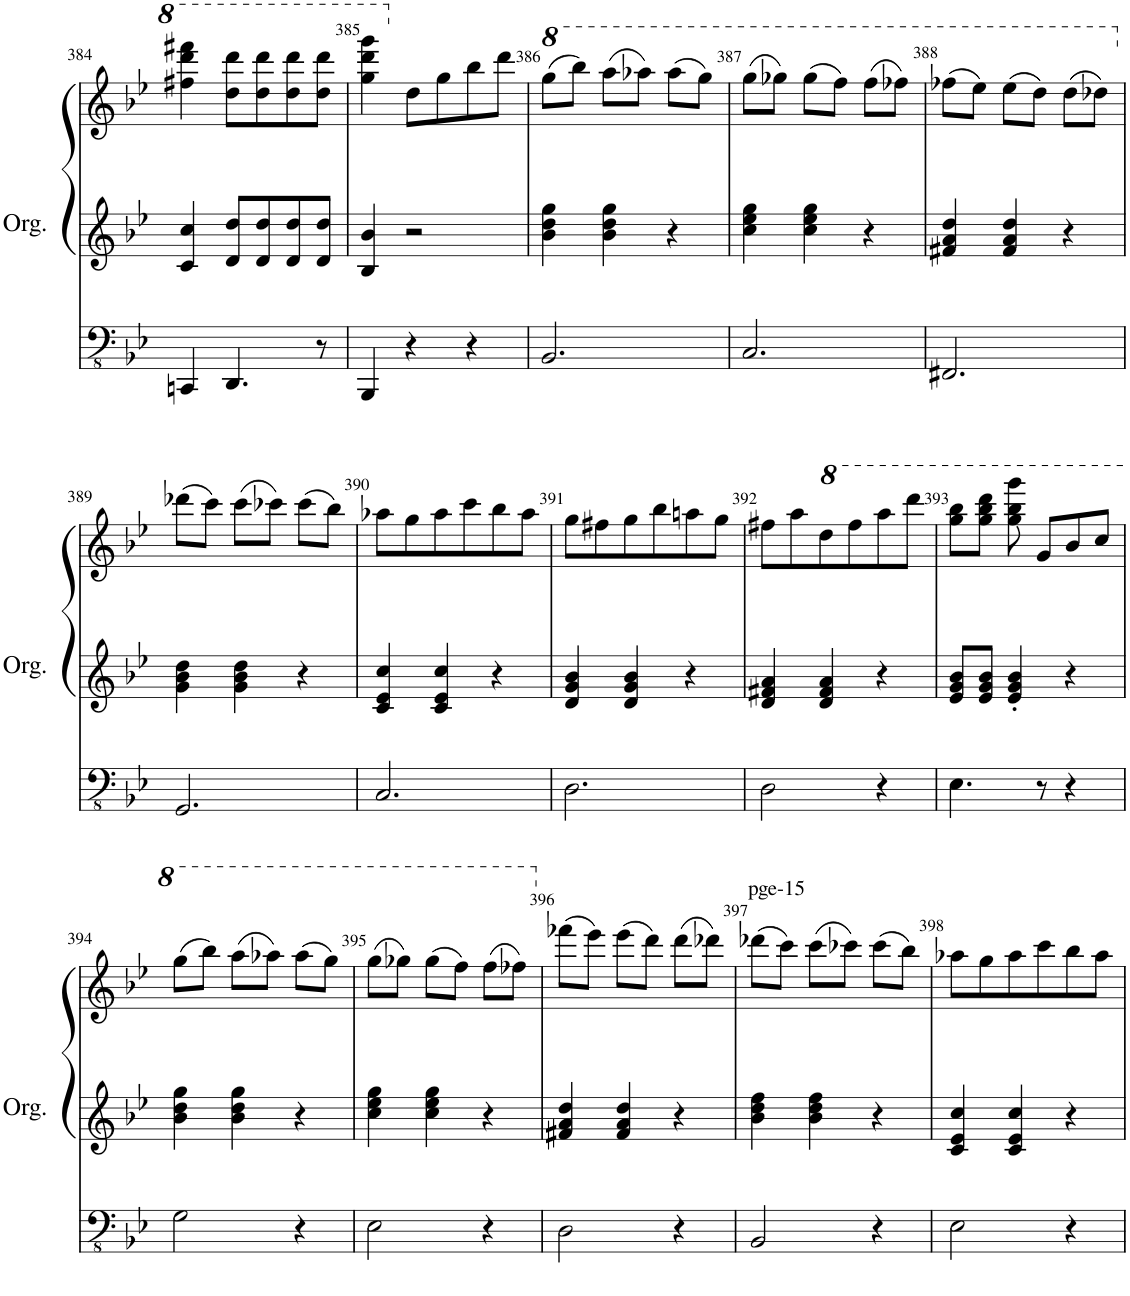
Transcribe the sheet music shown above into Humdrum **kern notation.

**kern	**kern	**kern
*part1	*part1	*part1
*staff3	*staff2	*staff1
*I"Orgue à tuyaux	*	*
*I'Org.	*	*
!!LO:PB:g=z
*clefFv4	*clefG2	*clefG2
*k[b-e-]	*k[b-e-]	*k[b-e-]
*M3/4	*M3/4	*M3/4
=384	=384	=384
4CCCn/	4c/ 4cc/	4fff#X\ 4dddd\ 4ffff#X\
4.DDD/	8d/ 8dd/L	8ddd\ 8dddd\L
.	8d/ 8dd/	8ddd\ 8dddd\
.	8d/ 8dd/	8ddd\ 8dddd\
8r	8d/ 8dd/J	8ddd\ 8dddd\J
=385	=385	=385
4BBBB-/	4B-/ 4b-/	4ggg\ 4dddd\ 4gggg\
4r	2r	8dd\L
.	.	8gg\
4r	.	8bb-\
.	.	8ddd\J
=386	=386	=386
*	*	*8va
2.BBB-/	4b-\ 4dd\ 4gg\	(8ggg\L
.	.	8bbb-\J)
.	4b-\ 4dd\ 4gg\	(8aaa\L
.	.	8aaa-X\J)
.	4r	(8aaa-\L
.	.	8ggg\J)
=387	=387	=387
2.CC/	4cc\ 4ee-\ 4gg\	(8ggg\L
.	.	8ggg-X\J)
.	4cc\ 4ee-\ 4gg\	(8ggg-\L
.	.	8fff\J)
.	4r	(8fff\L
.	.	8fff-X\J)
=388	=388	=388
2.FFF#X/	4f#X/ 4a/ 4dd/	(8fff-X\L
.	.	8eee-\J)
.	4f#/ 4a/ 4dd/	(8eee-\L
.	.	8ddd\J)
.	4r	(8ddd\L
.	.	8ddd-X\J)
!!LO:LB:g=z
=389	=389	=389
*	*	*X8va
2.GGG/	4g\ 4b-\ 4dd\	(8ddd-X\L
.	.	8ccc\J)
.	4g\ 4b-\ 4dd\	(8ccc\L
.	.	8ccc-X\J)
.	4r	(8ccc-\L
.	.	8bb-\J)
=390	=390	=390
2.CC/	4c/ 4e-/ 4cc/	8aa-X\L
.	.	8gg\
.	4c/ 4e-/ 4cc/	8aa-\
.	.	8ccc\
.	4r	8bb-\
.	.	8aa-\J
=391	=391	=391
2.DD\	4d/ 4g/ 4b-/	8gg\L
.	.	8ff#X\
.	4d/ 4g/ 4b-/	8gg\
.	.	8bb-\
.	4r	8aan\
.	.	8gg\J
=392	=392	=392
2DD\	4d/ 4f#X/ 4a/	8ff#X\L
.	.	8aa\
*	*	*8va
.	4d/ 4f#/ 4a/	8ddd\
.	.	8fff#\
4r	4r	8aaa\
.	.	8dddd\J
=393	=393	=393
4.EE-\	8e-/ 8g/ 8b-/L	8ggg\ 8bbb-\L
.	8e-/ 8g/ 8b-/J	8ggg\ 8bbb-\ 8dddd\J
.	4e-/' 4g/' 4b-/'	8ggg\ 8bbb-\ 8gggg\
8r	.	8gg/L
4r	4r	8bb-/
.	.	8ccc/J
!!LO:LB:g=z
=394	=394	=394
2GG\	4b-\ 4dd\ 4gg\	(8ggg\L
.	.	8bbb-\J)
.	4b-\ 4dd\ 4gg\	(8aaa\L
.	.	8aaa-X\J)
4r	4r	(8aaa-\L
.	.	8ggg\J)
=395	=395	=395
2EE-\	4cc\ 4ee-\ 4gg\	(8ggg\L
.	.	8ggg-X\J)
.	4cc\ 4ee-\ 4gg\	(8ggg-\L
.	.	8fff\J)
4r	4r	(8fff\L
.	.	8fff-X\J)
=396	=396	=396
*	*	*X8va
2DD\	4f#X/ 4a/ 4dd/	(8fff-X\L
.	.	8eee-\J)
.	4f#/ 4a/ 4dd/	(8eee-\L
.	.	8ddd\J)
4r	4r	(8ddd\L
.	.	8ddd-X\J)
=397	=397	=397
!	!	!LO:TX:a:t=pge-15
2BBB-/	4b-\ 4dd\ 4ff\	(8ddd-X\L
.	.	8ccc\J)
.	4b-\ 4dd\ 4ff\	(8ccc\L
.	.	8ccc-X\J)
4r	4r	(8ccc-\L
.	.	8bb-\J)
=398	=398	=398
2EE-\	4c/ 4e-/ 4cc/	8aa-X\L
.	.	8gg\
.	4c/ 4e-/ 4cc/	8aa-\
.	.	8ccc\
4r	4r	8bb-\
.	.	8aa-\J
=	=	=
*-	*-	*-
